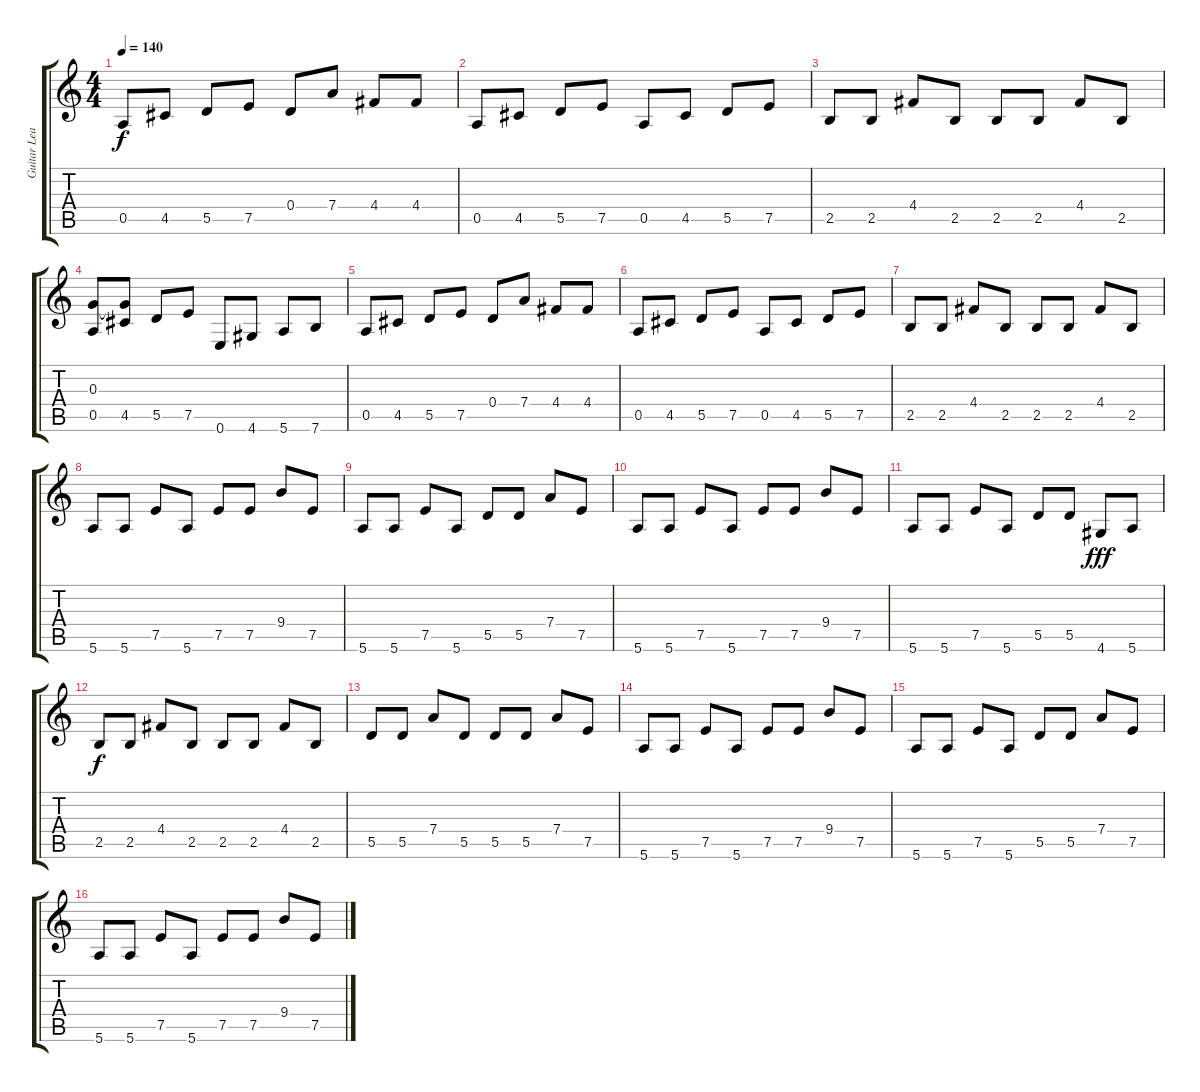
\track ("Guitar Lead" "Guitar Lea") {instrument distortionguitar}
\staff {score tabs}
\tuning (E4 B3 G3 D3 A2 E2) {hide}
\ts (4 4)
\tempo 140
\clef g2
\ks c
0.5.8{dy f} 4.5.8 5.5.8 7.5.8 0.4.8 7.4.8 4.4.8 4.4.8 |
0.5.8 4.5.8 5.5.8 7.5.8 0.5.8 4.5.8 5.5.8 7.5.8 |
2.5.8 2.5.8 4.4.8 2.5.8 2.5.8 2.5.8 4.4.8 2.5.8 |
(0.3 0.5).8{instrument electricguitarclean} (0.3{t} 4.5).8 5.5.8 7.5.8 0.6.8 4.6.8 5.6.8 7.6.8 |
0.5.8 4.5.8 5.5.8 7.5.8 0.4.8 7.4.8 4.4.8 4.4.8 |
0.5.8 4.5.8 5.5.8 7.5.8 0.5.8 4.5.8 5.5.8 7.5.8 |
2.5.8 2.5.8 4.4.8 2.5.8 2.5.8 2.5.8 4.4.8 2.5.8 |
5.6.8 5.6.8 7.5.8 5.6.8 7.5.8 7.5.8 9.4.8 7.5.8 |
5.6.8 5.6.8 7.5.8 5.6.8 5.5.8 5.5.8 7.4.8 7.5.8 |
5.6.8 5.6.8 7.5.8 5.6.8 7.5.8 7.5.8 9.4.8 7.5.8 |
5.6.8 5.6.8 7.5.8 5.6.8 5.5.8 5.5.8 4.6.8{dy fff} 5.6.8 |
2.5.8{dy f} 2.5.8 4.4.8 2.5.8 2.5.8 2.5.8 4.4.8 2.5.8 |
5.5.8 5.5.8 7.4.8 5.5.8 5.5.8 5.5.8 7.4.8 7.5.8 |
5.6.8 5.6.8 7.5.8 5.6.8 7.5.8 7.5.8 9.4.8 7.5.8 |
5.6.8 5.6.8 7.5.8 5.6.8 5.5.8 5.5.8 7.4.8 7.5.8 |
5.6.8 5.6.8 7.5.8 5.6.8 7.5.8 7.5.8 9.4.8 7.5.8
